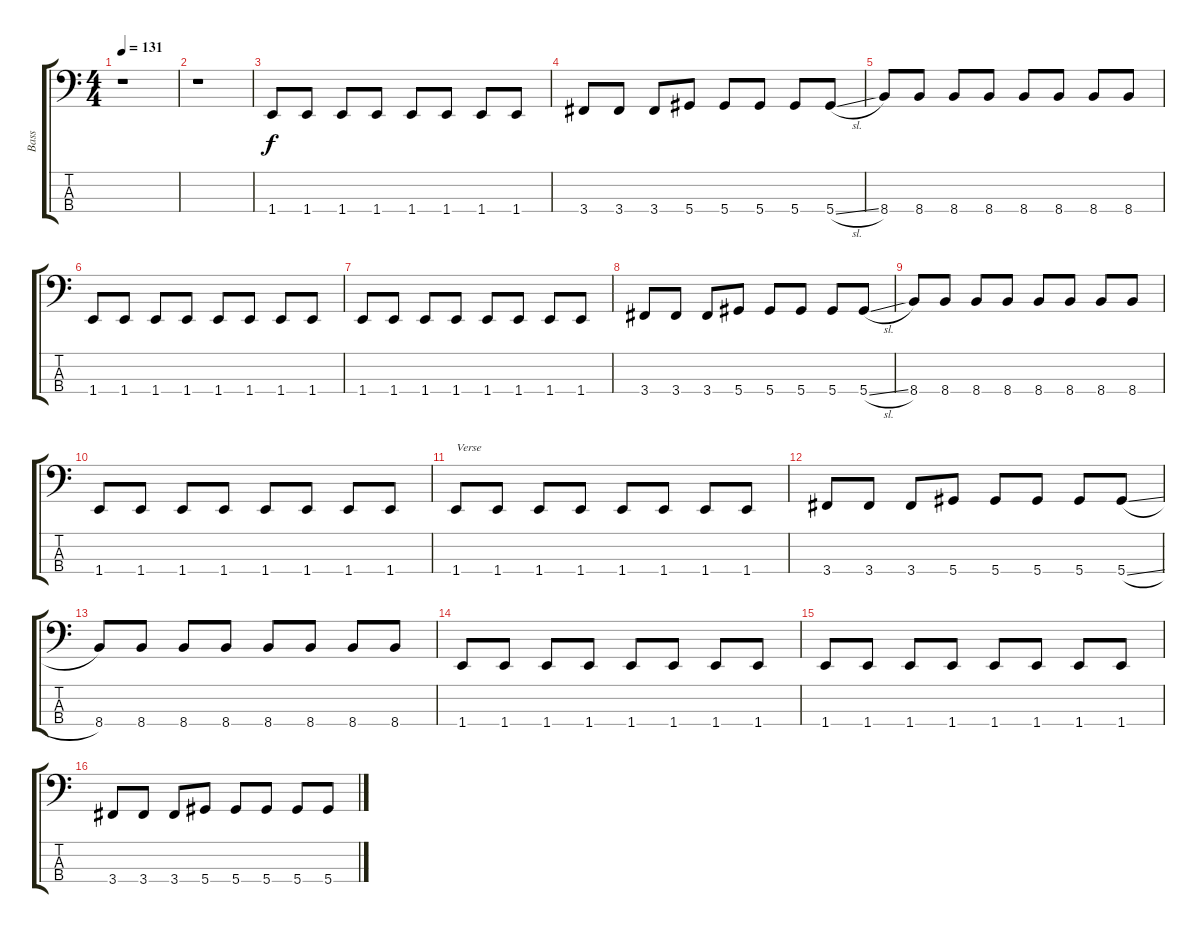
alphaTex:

\track ("Bass" "Bass") {instrument electricbassfinger}
\staff {score tabs}
\tuning (Gb2 Db2 Ab1 Eb1) {hide}
\ts (4 4)
\tempo 131
\clef f4
\ks c
r.1{dy f instrument electricbassfinger} |
r.1 |
1.4.8 1.4.8 1.4.8 1.4.8 1.4.8 1.4.8 1.4.8 1.4.8 |
3.4.8 3.4.8 3.4.8 5.4.8 5.4.8 5.4.8 5.4.8 5.4{sl}.8 |
8.4.8 8.4.8 8.4.8 8.4.8 8.4.8 8.4.8 8.4.8 8.4.8 |
1.4.8 1.4.8 1.4.8 1.4.8 1.4.8 1.4.8 1.4.8 1.4.8 |
1.4.8 1.4.8 1.4.8 1.4.8 1.4.8 1.4.8 1.4.8 1.4.8 |
3.4.8 3.4.8 3.4.8 5.4.8 5.4.8 5.4.8 5.4.8 5.4{sl}.8 |
8.4.8 8.4.8 8.4.8 8.4.8 8.4.8 8.4.8 8.4.8 8.4.8 |
1.4.8 1.4.8 1.4.8 1.4.8 1.4.8 1.4.8 1.4.8 1.4.8 |
1.4.8{txt "Verse"} 1.4.8 1.4.8 1.4.8 1.4.8 1.4.8 1.4.8 1.4.8 |
3.4.8 3.4.8 3.4.8 5.4.8 5.4.8 5.4.8 5.4.8 5.4{sl}.8 |
8.4.8 8.4.8 8.4.8 8.4.8 8.4.8 8.4.8 8.4.8 8.4.8 |
1.4.8 1.4.8 1.4.8 1.4.8 1.4.8 1.4.8 1.4.8 1.4.8 |
1.4.8 1.4.8 1.4.8 1.4.8 1.4.8 1.4.8 1.4.8 1.4.8 |
3.4.8 3.4.8 3.4.8 5.4.8 5.4.8 5.4.8 5.4.8 5.4{sl}.8
